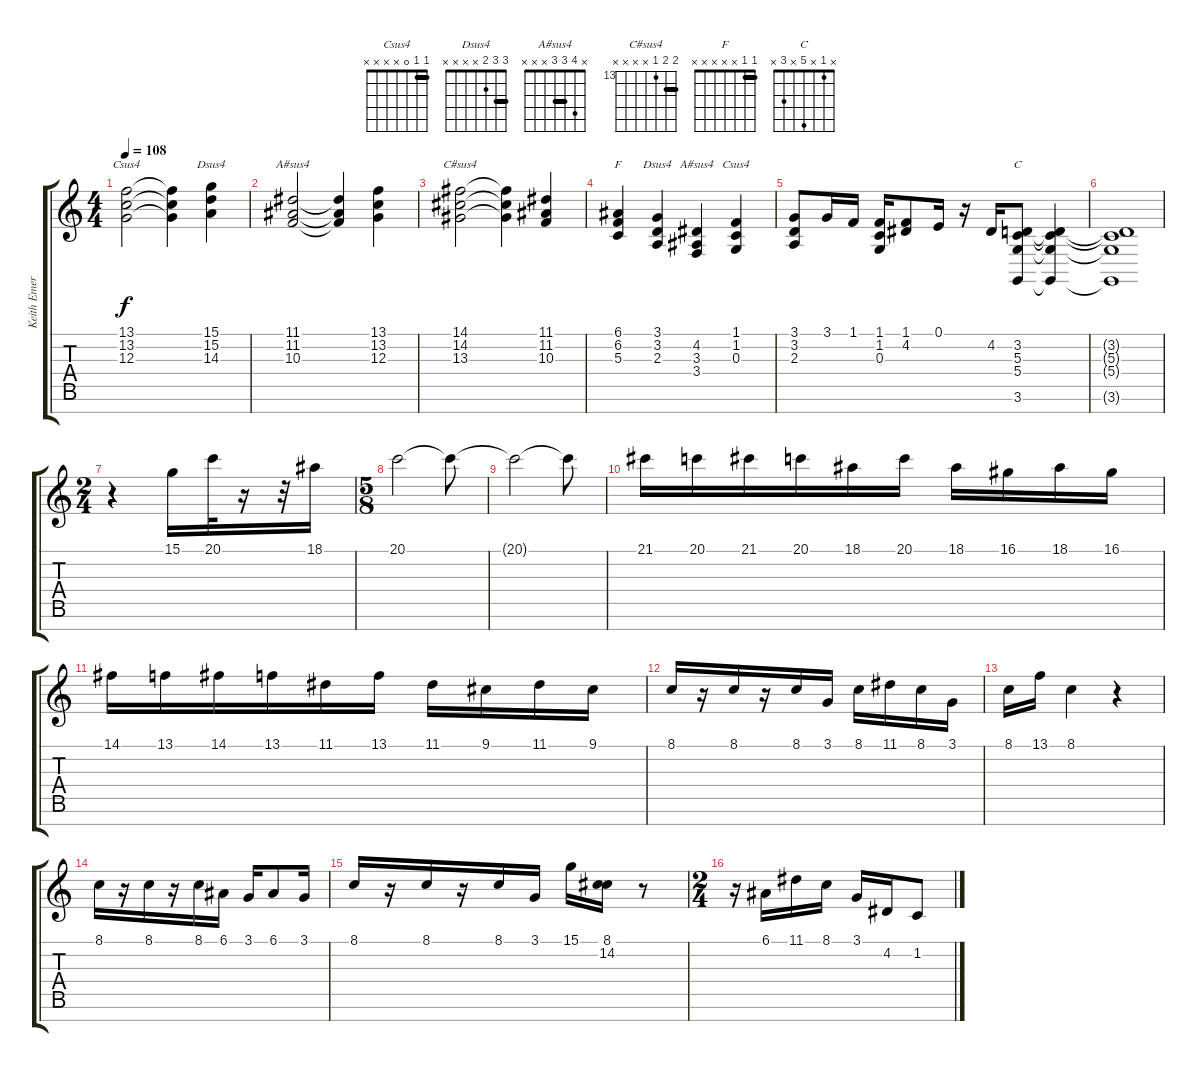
\track ("Keith Emerson (RH)" "Keith Emer") {instrument drawbarorgan}
\staff {score tabs}
\tuning (E4 B3 G3 D3 A2 E2 B1) {hide}
\chord ("Csus4" 13 13 12 x x x x) {firstfret 12 barre 13}
\chord ("Dsus4" 15 15 14 x x x x) {firstfret 14 barre 15}
\chord ("A#sus4" 11 11 10 x x x x) {firstfret 10 barre 11}
\chord ("C#sus4" 14 14 13 x x x x) {firstfret 13 barre 14}
\chord ("F" 1 1 x x x x x) {barre 1}
\chord ("Dsus4" 3 3 2 x x x x) {barre 3}
\chord ("A#sus4" x 4 3 3 x x x) {barre 3}
\chord ("Csus4" 1 1 0 x x x x) {barre 1}
\chord ("C" x 1 x 5 x 3 x)
\ts (4 4)
\tempo 108
\clef g2
\ks c
(13.1 13.2 12.3).2{ch "Csus4" dy f} (13.1{t} 13.2{t} 12.3{t}).4 (15.1 15.2 14.3).4{ch "Dsus4"} |
(11.1 11.2 10.3).2{ch "A#sus4"} (11.1{t} 11.2{t} 10.3{t}).4 (13.1 13.2 12.3).4 |
(14.1 14.2 13.3).2{ch "C#sus4"} (14.1{t} 14.2{t} 13.3{t}).4 (11.1 11.2 10.3).4 |
(6.1 6.2 5.3).4{ch "F"} (3.1 3.2 2.3).4{ch "Dsus4"} (4.2 3.3 3.4).4{ch "A#sus4"} (1.1 1.2 0.3).4{ch "Csus4"} |
(3.1 3.2 2.3).8 3.1.16 1.1.16 (1.1 1.2 0.3).16 (1.1 4.2).8 0.1.16 r.16 4.2.16 (3.2 5.3 5.4 3.6).8{ch "C"} (3.2{t} 5.3{t} 5.4{t} 3.6{t}).4 |
(3.2{t} 5.3{t} 5.4{t} 3.6{t}).1 |
\ts (2 4)
r.4 15.1.16 20.1.32 r.16 r.32 18.1.16 |
\ts (5 8)
20.1.2 20.1{t}.8 |
20.1{t}.2 20.1{t}.8 |
21.1.16 20.1.16 21.1.16 20.1.16 18.1.16 20.1.16 18.1.16 16.1.16 18.1.16 16.1.16 |
14.1.16 13.1.16 14.1.16 13.1.16 11.1.16 13.1.16 11.1.16 9.1.16 11.1.16 9.1.16 |
8.1.16 r.16 8.1.16 r.16 8.1.16 3.1.16 8.1.16 11.1.16 8.1.16 3.1.16 |
8.1.16 13.1.16 8.1.4 r.4 |
8.1.16 r.16 8.1.16 r.16 8.1.16 6.1.16 3.1.16 6.1.8 3.1.16 |
8.1.16 r.16 8.1.16 r.16 8.1.16 3.1.16 15.1.16 (8.1 14.2).16 r.8 |
\ts (2 4)
r.16 6.1.16 11.1.16 8.1.16 3.1.16 4.2.16 1.2.8
